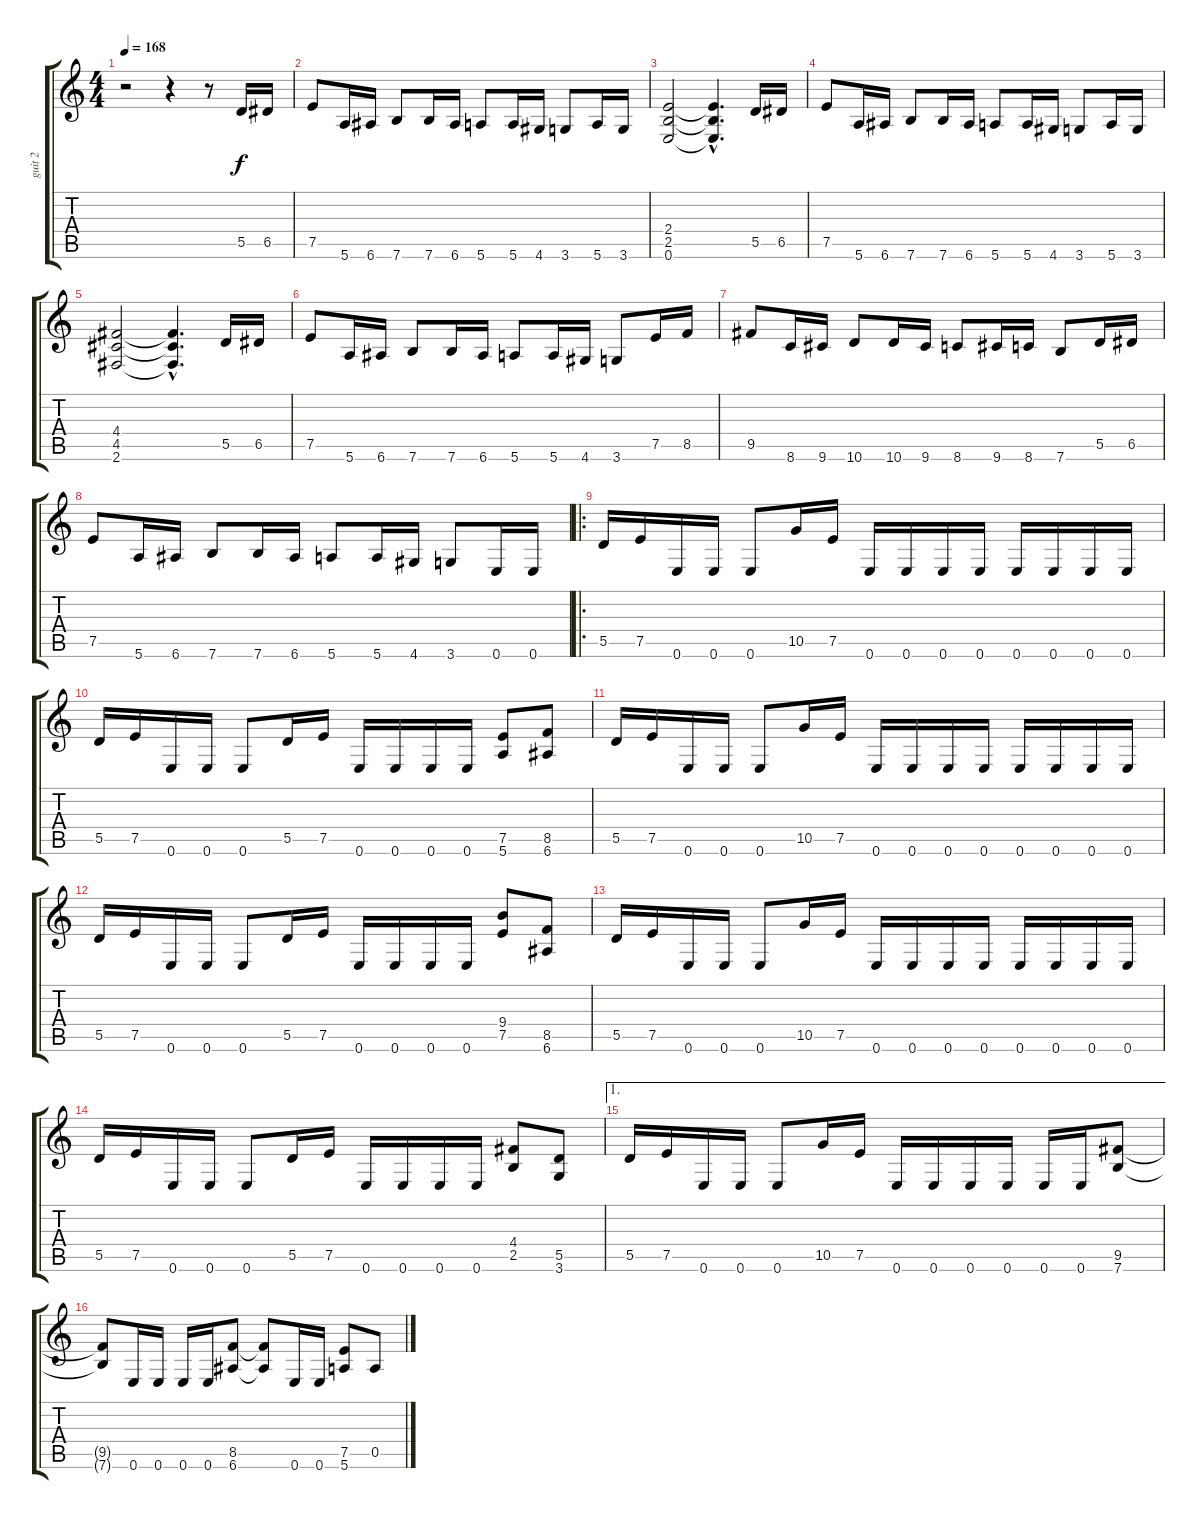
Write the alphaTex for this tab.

\track ("guit 2" "guit 2") {instrument distortionguitar}
\staff {score tabs}
\tuning (E4 B3 G3 D3 A2 E2) {hide}
\ts (4 4)
\tempo 168
\clef g2
\ks c
r.2{dy f instrument distortionguitar} r.4 r.8 5.5.16 6.5.16 |
7.5.8 5.6.16 6.6.16 7.6.8 7.6.16 6.6.16 5.6.8 5.6.16 4.6.16 3.6.8 5.6.16 3.6.16 |
(2.4 2.5 0.6).2 (2.4{hac t} 2.5{hac t} 0.6{hac t}).4{d} 5.5.16 6.5.16 |
7.5.8 5.6.16 6.6.16 7.6.8 7.6.16 6.6.16 5.6.8 5.6.16 4.6.16 3.6.8 5.6.16 3.6.16 |
(4.4 4.5 2.6).2 (4.4{hac t} 4.5{hac t} 2.6{hac t}).4{d} 5.5.16 6.5.16 |
7.5.8 5.6.16 6.6.16 7.6.8 7.6.16 6.6.16 5.6.8 5.6.16 4.6.16 3.6.8 7.5.16 8.5.16 |
9.5.8 8.6.16 9.6.16 10.6.8 10.6.16 9.6.16 8.6.8 9.6.16 8.6.16 7.6.8 5.5.16 6.5.16 |
7.5.8 5.6.16 6.6.16 7.6.8 7.6.16 6.6.16 5.6.8 5.6.16 4.6.16 3.6.8 0.6.16 0.6.16 |
\ro
5.5.16 7.5.16 0.6.16 0.6.16 0.6.8 10.5.16 7.5.16 0.6.16 0.6.16 0.6.16 0.6.16 0.6.16 0.6.16 0.6.16 0.6.16 |
5.5.16 7.5.16 0.6.16 0.6.16 0.6.8 5.5.16 7.5.16 0.6.16 0.6.16 0.6.16 0.6.16 (7.5 5.6).8 (8.5 6.6).8 |
5.5.16 7.5.16 0.6.16 0.6.16 0.6.8 10.5.16 7.5.16 0.6.16 0.6.16 0.6.16 0.6.16 0.6.16 0.6.16 0.6.16 0.6.16 |
5.5.16 7.5.16 0.6.16 0.6.16 0.6.8 5.5.16 7.5.16 0.6.16 0.6.16 0.6.16 0.6.16 (9.4 7.5).8 (8.5 6.6).8 |
5.5.16 7.5.16 0.6.16 0.6.16 0.6.8 10.5.16 7.5.16 0.6.16 0.6.16 0.6.16 0.6.16 0.6.16 0.6.16 0.6.16 0.6.16 |
5.5.16 7.5.16 0.6.16 0.6.16 0.6.8 5.5.16 7.5.16 0.6.16 0.6.16 0.6.16 0.6.16 (4.4 2.5).8 (5.5 3.6).8 |
\ae 1
5.5.16 7.5.16 0.6.16 0.6.16 0.6.8 10.5.16 7.5.16 0.6.16 0.6.16 0.6.16 0.6.16 0.6.16 0.6.16 (9.5 7.6).8 |
(9.5{t} 7.6{t}).8 0.6.16 0.6.16 0.6.16 0.6.16 (8.5 6.6).8 (8.5{t} 6.6{t}).8 0.6.16 0.6.16 (7.5 5.6).8 0.5.8
